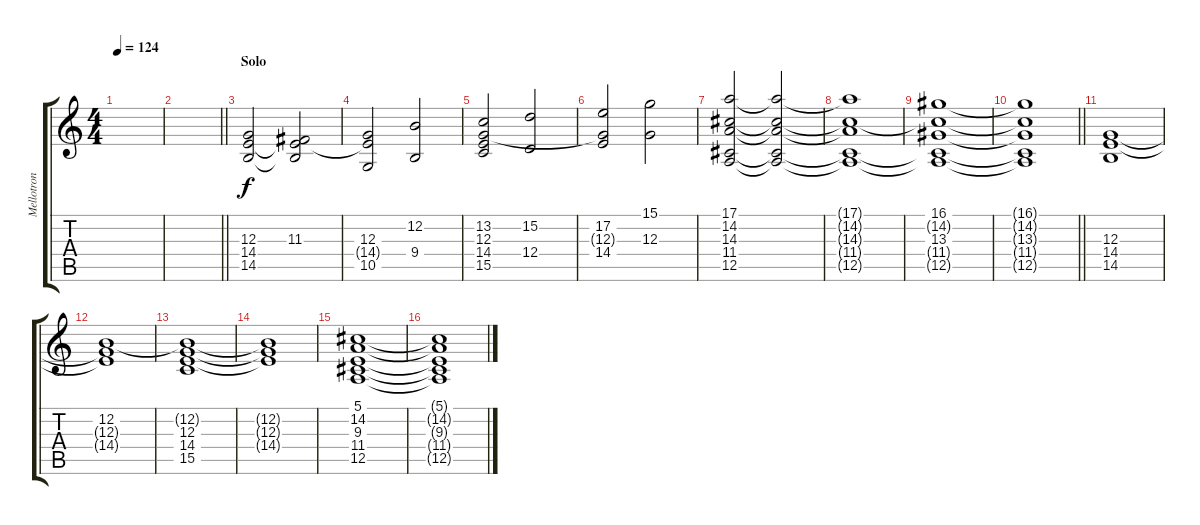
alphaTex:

\track ("Mellotron choir" "Mellotron ") {instrument choiraahs}
\staff {score tabs}
\tuning (E4 B3 G3 D3 A2 E2) {hide}
\ts (4 4)
\tempo 124
\clef g2
\ks c
|
\barLineRight lightlight
|
\section ("" "Solo")
(12.3 14.4 14.5).2 (11.3 14.4{t} 14.5{t}).2 |
(12.3 14.4{t} 10.5).2 (12.2 9.4).2 |
(13.2 12.3 14.4 15.5).2 (15.2 12.4).2 |
(17.2 12.3{t} 14.4).2 (15.1 12.3).2 |
(17.1 14.2 14.3 11.4 12.5).2 (17.1{t} 14.2{t} 14.3{t} 11.4{t} 12.5{t}).2 |
(17.1{t} 14.2{t} 14.3{t} 11.4{t} 12.5{t}).1 |
(16.1 14.2{t} 13.3 11.4{t} 12.5{t}).1 |
\barLineRight lightlight
(16.1{t} 14.2{t} 13.3{t} 11.4{t} 12.5{t}).1 |
(12.3 14.4 14.5).1 |
(12.2 12.3{t} 14.4{t}).1 |
(12.2{t} 12.3 14.4 15.5).1 |
(12.2{t} 12.3{t} 14.4{t}).1 |
(5.1 14.2 9.3 11.4 12.5).1 |
(5.1{t} 14.2{t} 9.3{t} 11.4{t} 12.5{t}).1
